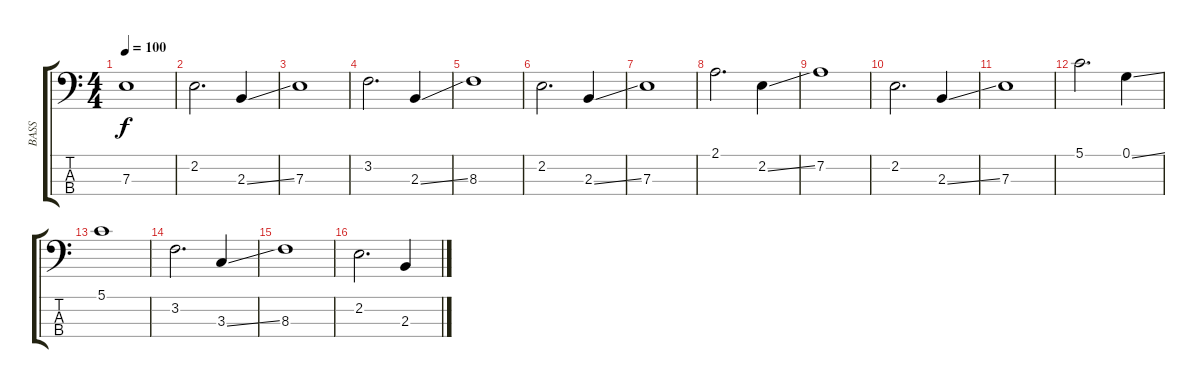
\track ("BASS " "BASS ") {instrument electricbasspick}
\staff {score tabs}
\tuning (G2 D2 A1 E1) {hide}
\ts (4 4)
\tempo 100
\clef f4
\ks c
7.3.1{dy f} |
2.2.2{d} 2.3{ss}.4 |
7.3.1 |
3.2.2{d} 2.3{ss}.4 |
8.3.1 |
2.2.2{d} 2.3{ss}.4 |
7.3.1 |
2.1.2{d} 2.2{ss}.4 |
7.2.1 |
2.2.2{d} 2.3{ss}.4 |
7.3.1 |
5.1.2{d} 0.1{ss}.4 |
5.1.1 |
3.2.2{d} 3.3{ss}.4 |
8.3.1 |
2.2.2{d} 2.3{ss}.4
